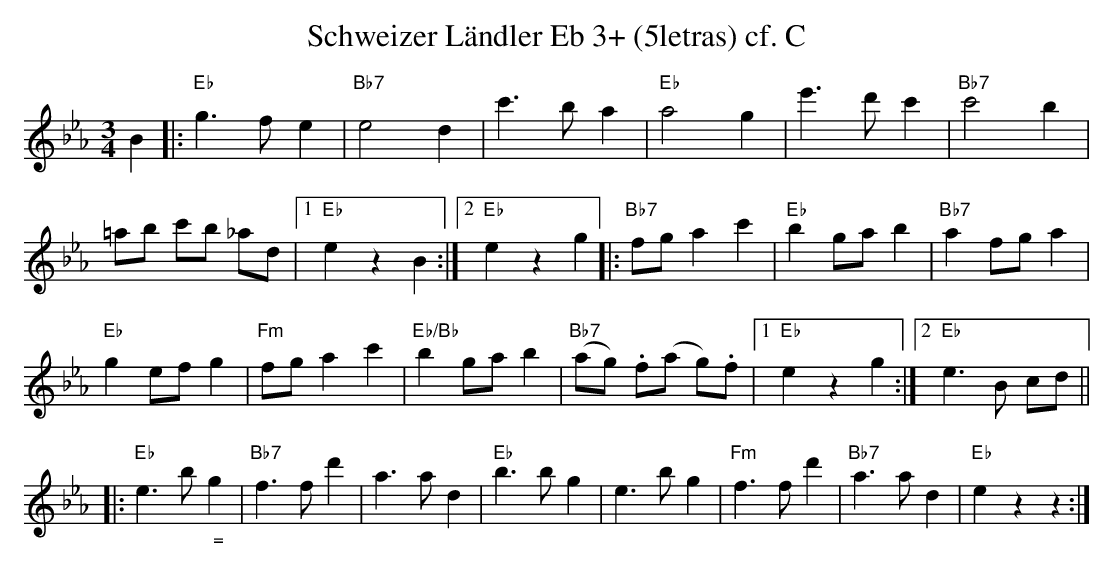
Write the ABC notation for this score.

X:1
T:Schweizer L\"andler Eb 3+ (5letras) cf. C
M:3/4
L:1/4
K:Ebmaj%%MIDI gchordon
B |: "Eb"g>fe | "Bb7"e2d | c'>ba | "Eb"a2g | e'>d'c' | "Bb7"c'2b |
=a/2b/2 c'/2b/2 _a/2d/2 |1 "Eb"ezB :|2 "Eb"ezg |: "Bb7"f/2g/2ac' | "Eb"bg/2a/2b | "Bb7"af/2g/2a |
"Eb"ge/2f/2g | "Fm"f/2g/2ac' | "Eb/Bb"bg/2a/2b | "Bb7"(a/2g/2) .f/2(a/2 g/2).f/2 |1 "Eb"ezg :|2 "Eb"e>B c/2d/2 ||
|: "Eb"e>b"_ ="g | "Bb7"f>fd' | a>ad | "Eb"b>bg | e>bg | "Fm"f>fd' | "Bb7"a>ad | "Eb"ezz :|
